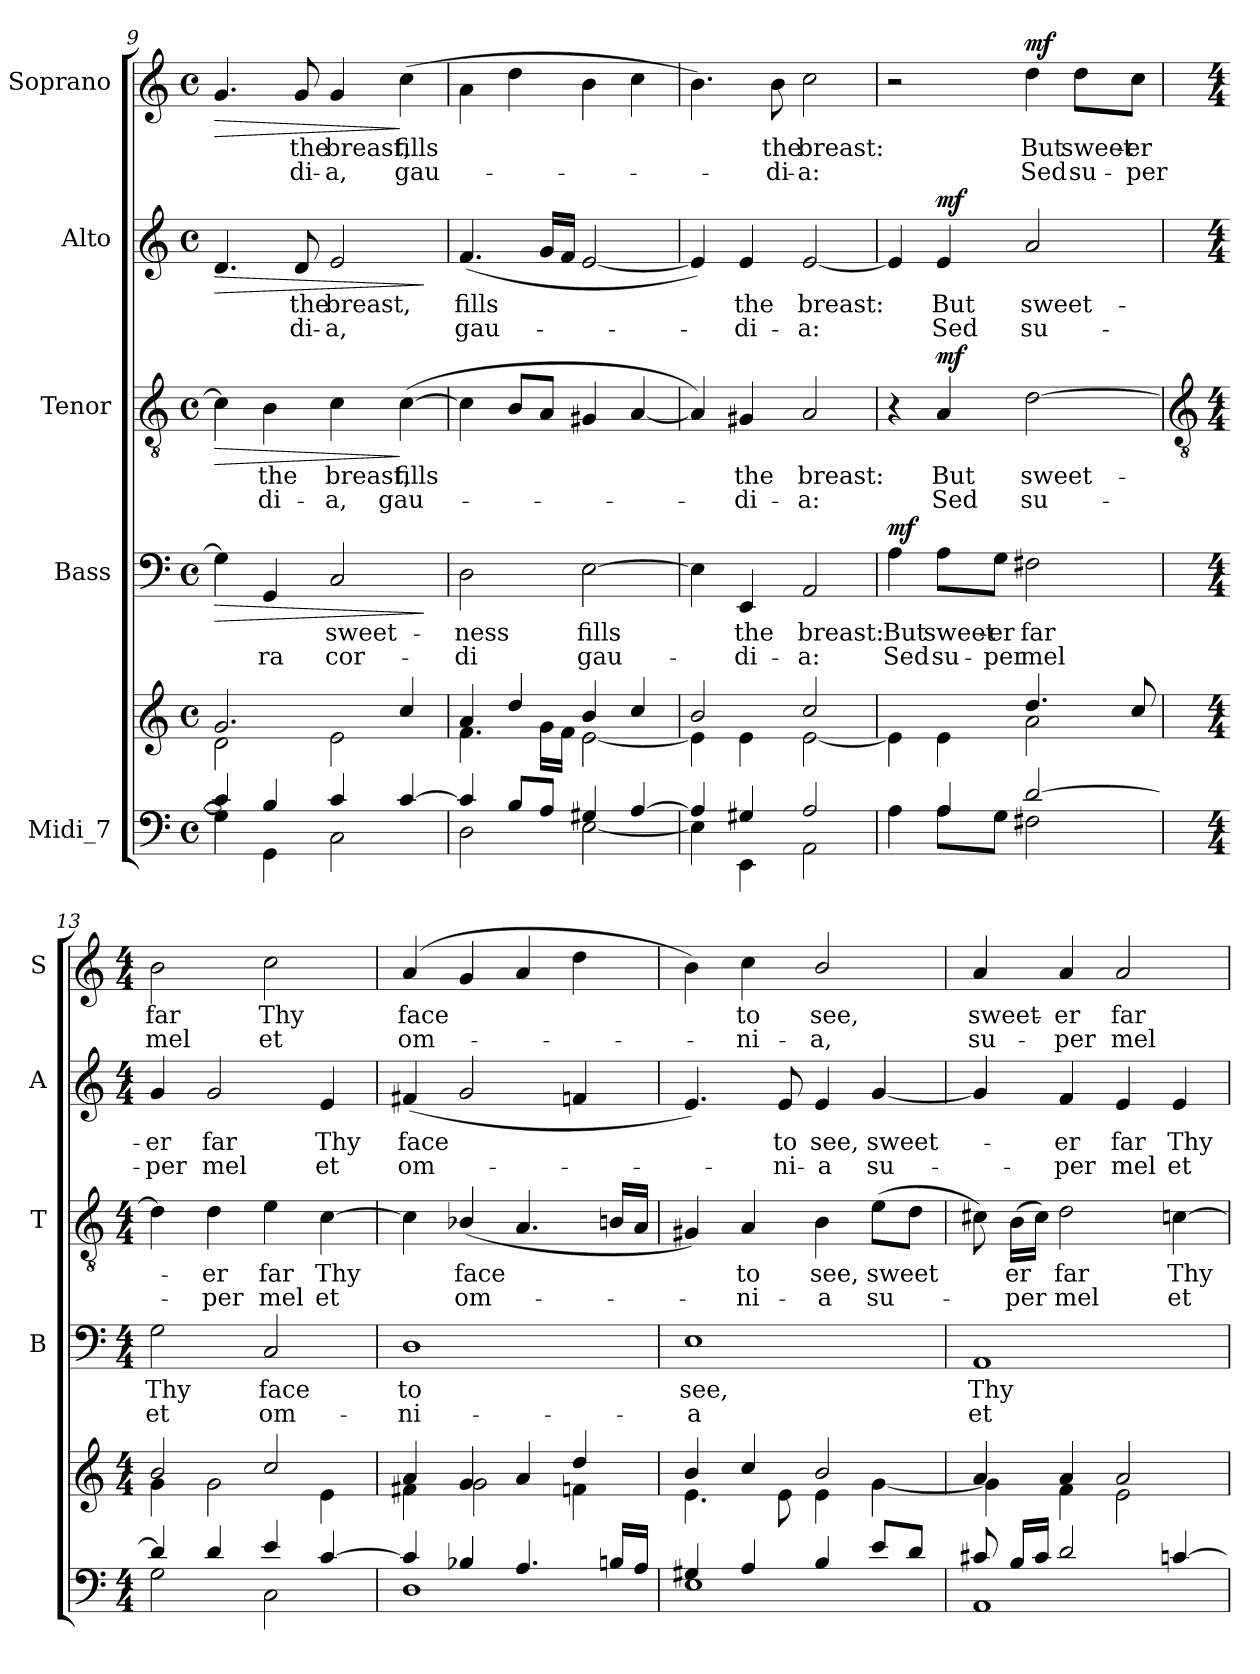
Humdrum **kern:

**kern	**kern	**kern	**text	**text	**dynam	**kern	**text	**text	**dynam	**kern	**text	**text	**dynam	**kern	**text	**text	**dynam
*part5	*part5	*part4	*part4	*part4	*part4	*part3	*part3	*part3	*part3	*part2	*part2	*part2	*part2	*part1	*part1	*part1	*part1
*staff6	*staff5	*staff4	*staff4	*staff4	*staff4	*staff3	*staff3	*staff3	*staff3	*staff2	*staff2	*staff2	*staff2	*staff1	*staff1	*staff1	*staff1
*I"Midi_7	*	*I"Bass	*	*	*	*I"Tenor	*	*	*	*I"Alto	*	*	*	*I"Soprano	*	*	*
*	*	*I'B	*	*	*	*I'T	*	*	*	*I'A	*	*	*	*I'S	*	*	*
*clefF4	*clefG2	*clefF4	*	*	*	*clefGv2	*	*	*	*clefG2	*	*	*	*clefG2	*	*	*
*k[]	*k[]	*k[]	*	*	*	*k[]	*	*	*	*k[]	*	*	*	*k[]	*	*	*
*C:	*C:	*C:	*	*	*	*C:	*	*	*	*C:	*	*	*	*C:	*	*	*
*M4/4	*M4/4	*M4/4	*	*	*	*M4/4	*	*	*	*M4/4	*	*	*	*M4/4	*	*	*
*met(c)	*met(c)	*met(c)	*	*	*	*met(c)	*	*	*	*met(c)	*	*	*	*met(c)	*	*	*
=9	=9	=9	=9	=9	=9	=9	=9	=9	=9	=9	=9	=9	=9	=9	=9	=9	=9
*^	*^	*	*	*	*	*	*	*	*	*	*	*	*	*	*	*	*
!	!	!	!	!	!	!	!LO:HP:b	!	!	!	!LO:HP:b	!	!	!	!LO:HP:b	!	!	!	!LO:HP:b
4c/]	4G\]	2.g/	2d\	4G]	.	.	>	4c]	.	.	>	4.d	.	.	>	4.g	.	.	>
!	!	!	!	!	!	!LO:LY:b	!	!	!LO:LY:b	!LO:LY:b	!	!	!	!	!	!	!	!	!
4B/	4GG\	.	.	4GG	.	ra	.	4B	the	di-	.	.	.	.	.	.	.	.	.
!	!	!	!	!	!	!	!	!	!	!	!	!	!LO:LY:b	!LO:LY:b	!	!	!LO:LY:b	!LO:LY:b	!
.	.	.	.	.	.	.	.	.	.	.	.	8d	the	di-	.	8g	the	di-	.
!	!	!	!	!	!LO:LY:b	!LO:LY:b	!	!	!LO:LY:b	!LO:LY:b	!	!	!LO:LY:b	!LO:LY:b	!	!	!LO:LY:b	!LO:LY:b	!
4c/	2C\	.	2e\	2C	sweet-	-cor-	.	4c	-breast,	a,	.	2e	-breast,	a,	.	4g	-breast,	a,	.
!	!	!	!	!	!	!	!	!	!LO:LY:b	!LO:LY:b	!	!	!	!	!	!	!LO:LY:b	!LO:LY:b	!
[4c/	.	4cc/	.	.	.	.	.	(<[4c	fills	gau-	]	.	.	.	.	(>4cc	fills	gau-	]
*v	*v	*	*	*	*	*	*	*	*	*	*	*	*	*	*	*	*	*	*
*	*v	*v	*	*	*	*	*	*	*	*	*	*	*	*	*	*	*	*
.	.	.	.	.	]	.	.	.	.	.	.	.	]	.	.	.	.
=10	=10	=10	=10	=10	=10	=10	=10	=10	=10	=10	=10	=10	=10	=10	=10	=10	=10
*^	*^	*	*	*	*	*	*	*	*	*	*	*	*	*	*	*	*
!	!	!	!	!	!LO:LY:b	!LO:LY:b	!	!	!	!	!	!	!LO:LY:b	!LO:LY:b	!	!	!	!	!
4c/]	2D\	4a/	4.f\	2D	-ness	di	.	4c]	.	.	.	(<4.f	fills	gau-	.	4a\	.	.	.
8B/L	.	4dd/	.	.	.	.	.	8BL	.	.	.	.	.	.	.	4dd	.	.	.
8A/J	.	.	16g\LL	.	.	.	.	8AJ	.	.	.	16gLL	.	.	.	.	.	.	.
.	.	.	16f\JJ	.	.	.	.	.	.	.	.	16fJJ	.	.	.	.	.	.	.
!	!	!	!	!	!LO:LY:b	!LO:LY:b	!	!	!	!	!	!	!	!	!	!	!	!	!
4G#X/	[2E\	4b/	[2e\	[2E	fills	gau-	.	4G#X	.	.	.	[2e	.	.	.	4b	.	.	.
[4A/	.	4cc/	.	.	.	.	.	[4A	.	.	.	.	.	.	.	4cc	.	.	.
=11	=11	=11	=11	=11	=11	=11	=11	=11	=11	=11	=11	=11	=11	=11	=11	=11	=11	=11	=11
4A/]	4E\]	2b/	4e\]	4E]	.	.	.	4A])	.	.	.	4e])	.	.	.	4.b)	.	.	.
!	!	!	!	!	!LO:LY:b	!LO:LY:b	!	!	!LO:LY:b	!LO:LY:b	!	!	!LO:LY:b	!LO:LY:b	!	!	!	!	!
4G#X/	4EE\	.	4e\	4EE	the	di-	.	4G#X	the	di-	.	4e	the	di-	.	.	.	.	.
!	!	!	!	!	!	!	!	!	!	!	!	!	!	!	!	!	!LO:LY:b	!LO:LY:b	!
.	.	.	.	.	.	.	.	.	.	.	.	.	.	.	.	8b	the	di-	.
!	!	!	!	!	!LO:LY:b	!LO:LY:b	!	!	!LO:LY:b	!LO:LY:b	!	!	!LO:LY:b	!LO:LY:b	!	!	!LO:LY:b	!LO:LY:b	!
2A/	2AA\	2cc/	[2e\	2AA	-breast:	a:	.	2A	-breast:	a:	.	[2e	-breast:	a:	.	2cc	-breast:	a:	.
=12	=12	=12	=12	=12	=12	=12	=12	=12	=12	=12	=12	=12	=12	=12	=12	=12	=12	=12	=12
!	!	!	!	!	!LO:LY:b	!LO:LY:b	!LO:DY:b	!	!	!	!	!	!	!	!	!	!	!	!
4ryy	4A\	2ryy	4e\]	4A	But	Sed	mf	4r	.	.	.	4e]	.	.	.	2r	.	.	.
!	!	!	!	!	!LO:LY:b	!LO:LY:b	!	!	!LO:LY:b	!LO:LY:b	!LO:DY:b	!	!LO:LY:b	!LO:LY:b	!LO:DY:b	!	!	!	!
4A/	8A\L	.	4e\	8A\L	sweet-	-su-	.	4A	But	Sed	mf	4e	But	Sed	mf	.	.	.	.
!	!	!	!	!	!LO:LY:b	!LO:LY:b	!	!	!	!	!	!	!	!	!	!	!	!	!
.	8G\J	.	.	8G\J	-er	per	.	.	.	.	.	.	.	.	.	.	.	.	.
!	!	!	!	!	!LO:LY:b	!LO:LY:b	!	!	!LO:LY:b	!LO:LY:b	!	!	!LO:LY:b	!LO:LY:b	!	!	!LO:LY:b	!LO:LY:b	!LO:DY:b
[2d/	2F#X\	4.dd/	2a\	2F#X	far	mel	.	[2d	sweet-	su-	.	2a	sweet-	-su-	.	4dd	But	Sed	mf
!	!	!	!	!	!	!	!	!	!	!	!	!	!	!	!	!	!LO:LY:b	!LO:LY:b	!
.	.	.	.	.	.	.	.	.	.	.	.	.	.	.	.	8dd\L	sweet-	-su-	.
!	!	!	!	!	!	!	!	!	!	!	!	!	!	!	!	!	!LO:LY:b	!LO:LY:b	!
.	.	8cc/	.	.	.	.	.	.	.	.	.	.	.	.	.	8cc\J	-er	per	.
!!LO:LB:g=z
=13	=13	=13	=13	=13	=13	=13	=13	=13	=13	=13	=13	=13	=13	=13	=13	=13	=13	=13	=13
*	*	*	*	*	*	*	*	*clefGv2	*	*	*	*	*	*	*	*	*	*	*
*M4/4	*	*M4/4	*	*M4/4	*	*	*	*M4/4	*	*	*	*M4/4	*	*	*	*M4/4	*	*	*
!	!	!	!	!	!LO:LY:b	!LO:LY:b	!	!	!	!	!	!	!LO:LY:b	!LO:LY:b	!	!	!LO:LY:b	!LO:LY:b	!
4d/]	2G\	2b/	4g\	2G	Thy	et	.	4d]	.	.	.	4g	-er	per	.	2b	far	mel	.
!	!	!	!	!	!	!	!	!	!LO:LY:b	!LO:LY:b	!	!	!LO:LY:b	!LO:LY:b	!	!	!	!	!
4d/	.	.	2g\	.	.	.	.	4d	er	per	.	2g	far	mel	.	.	.	.	.
!	!	!	!	!	!LO:LY:b	!LO:LY:b	!	!	!LO:LY:b	!LO:LY:b	!	!	!	!	!	!	!LO:LY:b	!LO:LY:b	!
4e/	2C\	2cc/	.	2C	face	om-	.	4e	far	mel	.	.	.	.	.	2cc	Thy	et	.
!	!	!	!	!	!	!	!	!	!LO:LY:b	!LO:LY:b	!	!	!LO:LY:b	!LO:LY:b	!	!	!	!	!
[4c/	.	.	4e\	.	.	.	.	[4c	Thy	et	.	4e	Thy	et	.	.	.	.	.
=14	=14	=14	=14	=14	=14	=14	=14	=14	=14	=14	=14	=14	=14	=14	=14	=14	=14	=14	=14
!	!	!	!	!	!LO:LY:b	!LO:LY:b	!	!	!	!	!	!	!LO:LY:b	!LO:LY:b	!	!	!LO:LY:b	!LO:LY:b	!
4c/]	1D\	4a/	4f#X\	1D	-to	ni-	.	4c]	.	.	.	(<4f#X	face	om-	.	(<4a	face	om-	.
!	!	!	!	!	!	!	!	!	!LO:LY:b	!LO:LY:b	!	!	!	!	!	!	!	!	!
4B-X/	.	4g/	2g\	.	.	.	.	(<4B-X/	face	om-	.	2g	.	.	.	4g	.	.	.
4.A/	.	4a/	.	.	.	.	.	4.A	.	.	.	.	.	.	.	4a	.	.	.
.	.	4dd/	4fn\	.	.	.	.	.	.	.	.	4fn	.	.	.	4dd	.	.	.
16Bn/LL	.	.	.	.	.	.	.	16BnLL	.	.	.	.	.	.	.	.	.	.	.
16A/JJ	.	.	.	.	.	.	.	16AJJ	.	.	.	.	.	.	.	.	.	.	.
=15	=15	=15	=15	=15	=15	=15	=15	=15	=15	=15	=15	=15	=15	=15	=15	=15	=15	=15	=15
!	!	!	!	!	!LO:LY:b	!LO:LY:b	!	!	!	!	!	!	!	!	!	!	!	!	!
4G#X/	1E\	4b/	4.e\	1E	-see,	a	.	4G#X)	.	.	.	4.e)	.	.	.	4b)	.	.	.
!	!	!	!	!	!	!	!	!	!LO:LY:b	!LO:LY:b	!	!	!	!	!	!	!LO:LY:b	!LO:LY:b	!
4A/	.	4cc/	.	.	.	.	.	4A	to	ni-	.	.	.	.	.	4cc	to	ni-	.
!	!	!	!	!	!	!	!	!	!	!	!	!	!LO:LY:b	!LO:LY:b	!	!	!	!	!
.	.	.	8e\	.	.	.	.	.	.	.	.	8e	to	ni-	.	.	.	.	.
!	!	!	!	!	!	!	!	!	!LO:LY:b	!LO:LY:b	!	!	!LO:LY:b	!LO:LY:b	!	!	!LO:LY:b	!LO:LY:b	!
4B/	.	2b/	4e\	.	.	.	.	4B	-see,	a	.	4e	-see,	a	.	2b/	-see,	a,	.
!	!	!	!	!	!	!	!	!	!LO:LY:b	!LO:LY:b	!	!	!LO:LY:b	!LO:LY:b	!	!	!	!	!
8e/L	.	.	[4g\	.	.	.	.	(>8eL	sweet	su-	.	[4g	sweet-	su-	.	.	.	.	.
8d/J	.	.	.	.	.	.	.	8dJ	.	.	.	.	.	.	.	.	.	.	.
=16	=16	=16	=16	=16	=16	=16	=16	=16	=16	=16	=16	=16	=16	=16	=16	=16	=16	=16	=16
!	!	!	!	!	!LO:LY:b	!LO:LY:b	!	!	!	!	!	!	!	!	!	!	!LO:LY:b	!LO:LY:b	!
8c#X/	1AA\	4a/	4g\]	1AA	Thy	et	.	8c#X)	.	.	.	4g]	.	.	.	4a	sweet-	-su-	.
!	!	!	!	!	!	!	!	!	!LO:LY:b	!LO:LY:b	!	!	!	!	!	!	!	!	!
16B/LL	.	.	.	.	.	.	.	(>16BLL	er	per	.	.	.	.	.	.	.	.	.
16c#/JJ	.	.	.	.	.	.	.	16c#JJ)	.	.	.	.	.	.	.	.	.	.	.
!	!	!	!	!	!	!	!	!	!LO:LY:b	!LO:LY:b	!	!	!LO:LY:b	!LO:LY:b	!	!	!LO:LY:b	!LO:LY:b	!
2d/	.	4a/	4f\	.	.	.	.	2d	far	mel	.	4f	er	per	.	4a	-er	per	.
!	!	!	!	!	!	!	!	!	!	!	!	!	!LO:LY:b	!LO:LY:b	!	!	!LO:LY:b	!LO:LY:b	!
.	.	2a/	2e\	.	.	.	.	.	.	.	.	4e	far	mel	.	2a	far	mel	.
!	!	!	!	!	!	!	!	!	!LO:LY:b	!LO:LY:b	!	!	!LO:LY:b	!LO:LY:b	!	!	!	!	!
[4cn/	.	.	.	.	.	.	.	[4cn	Thy	et	.	4e	Thy	et	.	.	.	.	.
*v	*v	*	*	*	*	*	*	*	*	*	*	*	*	*	*	*	*	*	*
*	*v	*v	*	*	*	*	*	*	*	*	*	*	*	*	*	*	*	*
=	=	=	=	=	=	=	=	=	=	=	=	=	=	=	=	=	=
*-	*-	*-	*-	*-	*-	*-	*-	*-	*-	*-	*-	*-	*-	*-	*-	*-	*-
